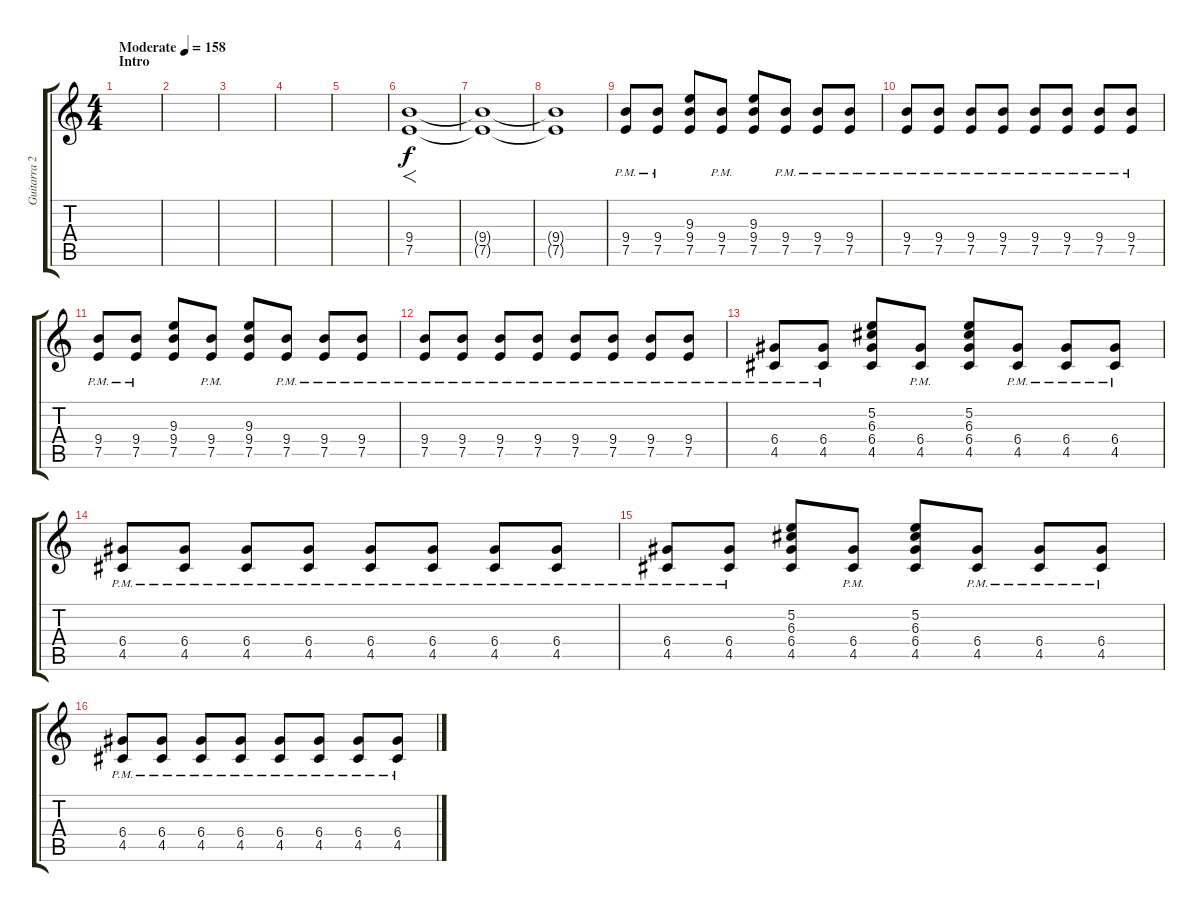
\track ("Guitarra 2" "Guitarra 2") {instrument overdrivenguitar}
\staff {score tabs}
\tuning (E4 B3 G3 D3 A2 E2) {hide}
\ts (4 4)
\section ("" "Intro")
\tempo (158 "Moderate")
\clef g2
\ks c
|
|
|
|
|
(9.4 7.5).1{f} |
(9.4{t} 7.5{t}).1{dy f} |
(9.4{t} 7.5{t}).1 |
(9.4{pm} 7.5{pm}).8 (9.4{pm} 7.5{pm}).8 (9.3 9.4 7.5).8 (9.4{pm} 7.5{pm}).8 (9.3 9.4 7.5).8 (9.4{pm} 7.5{pm}).8 (9.4{pm} 7.5{pm}).8 (9.4{pm} 7.5{pm}).8 |
(9.4{pm} 7.5{pm}).8 (9.4{pm} 7.5{pm}).8 (9.4{pm} 7.5{pm}).8 (9.4{pm} 7.5{pm}).8 (9.4{pm} 7.5{pm}).8 (9.4{pm} 7.5{pm}).8 (9.4{pm} 7.5{pm}).8 (9.4{pm} 7.5{pm}).8 |
(9.4{pm} 7.5{pm}).8 (9.4{pm} 7.5{pm}).8 (9.3 9.4 7.5).8 (9.4{pm} 7.5{pm}).8 (9.3 9.4 7.5).8 (9.4{pm} 7.5{pm}).8 (9.4{pm} 7.5{pm}).8 (9.4{pm} 7.5{pm}).8 |
(9.4{pm} 7.5{pm}).8 (9.4{pm} 7.5{pm}).8 (9.4{pm} 7.5{pm}).8 (9.4{pm} 7.5{pm}).8 (9.4{pm} 7.5{pm}).8 (9.4{pm} 7.5{pm}).8 (9.4{pm} 7.5{pm}).8 (9.4{pm} 7.5{pm}).8 |
(6.4{pm} 4.5{pm}).8 (6.4{pm} 4.5{pm}).8 (5.2 6.3 6.4 4.5).8 (6.4{pm} 4.5{pm}).8 (5.2 6.3 6.4 4.5).8 (6.4{pm} 4.5{pm}).8 (6.4{pm} 4.5{pm}).8 (6.4{pm} 4.5{pm}).8 |
(6.4{pm} 4.5{pm}).8 (6.4{pm} 4.5{pm}).8 (6.4{pm} 4.5{pm}).8 (6.4{pm} 4.5{pm}).8 (6.4{pm} 4.5{pm}).8 (6.4{pm} 4.5{pm}).8 (6.4{pm} 4.5{pm}).8 (6.4{pm} 4.5{pm}).8 |
(6.4{pm} 4.5{pm}).8 (6.4{pm} 4.5{pm}).8 (5.2 6.3 6.4 4.5).8 (6.4{pm} 4.5{pm}).8 (5.2 6.3 6.4 4.5).8 (6.4{pm} 4.5{pm}).8 (6.4{pm} 4.5{pm}).8 (6.4{pm} 4.5{pm}).8 |
(6.4{pm} 4.5{pm}).8 (6.4{pm} 4.5{pm}).8 (6.4{pm} 4.5{pm}).8 (6.4{pm} 4.5{pm}).8 (6.4{pm} 4.5{pm}).8 (6.4{pm} 4.5{pm}).8 (6.4{pm} 4.5{pm}).8 (6.4{pm} 4.5{pm}).8
